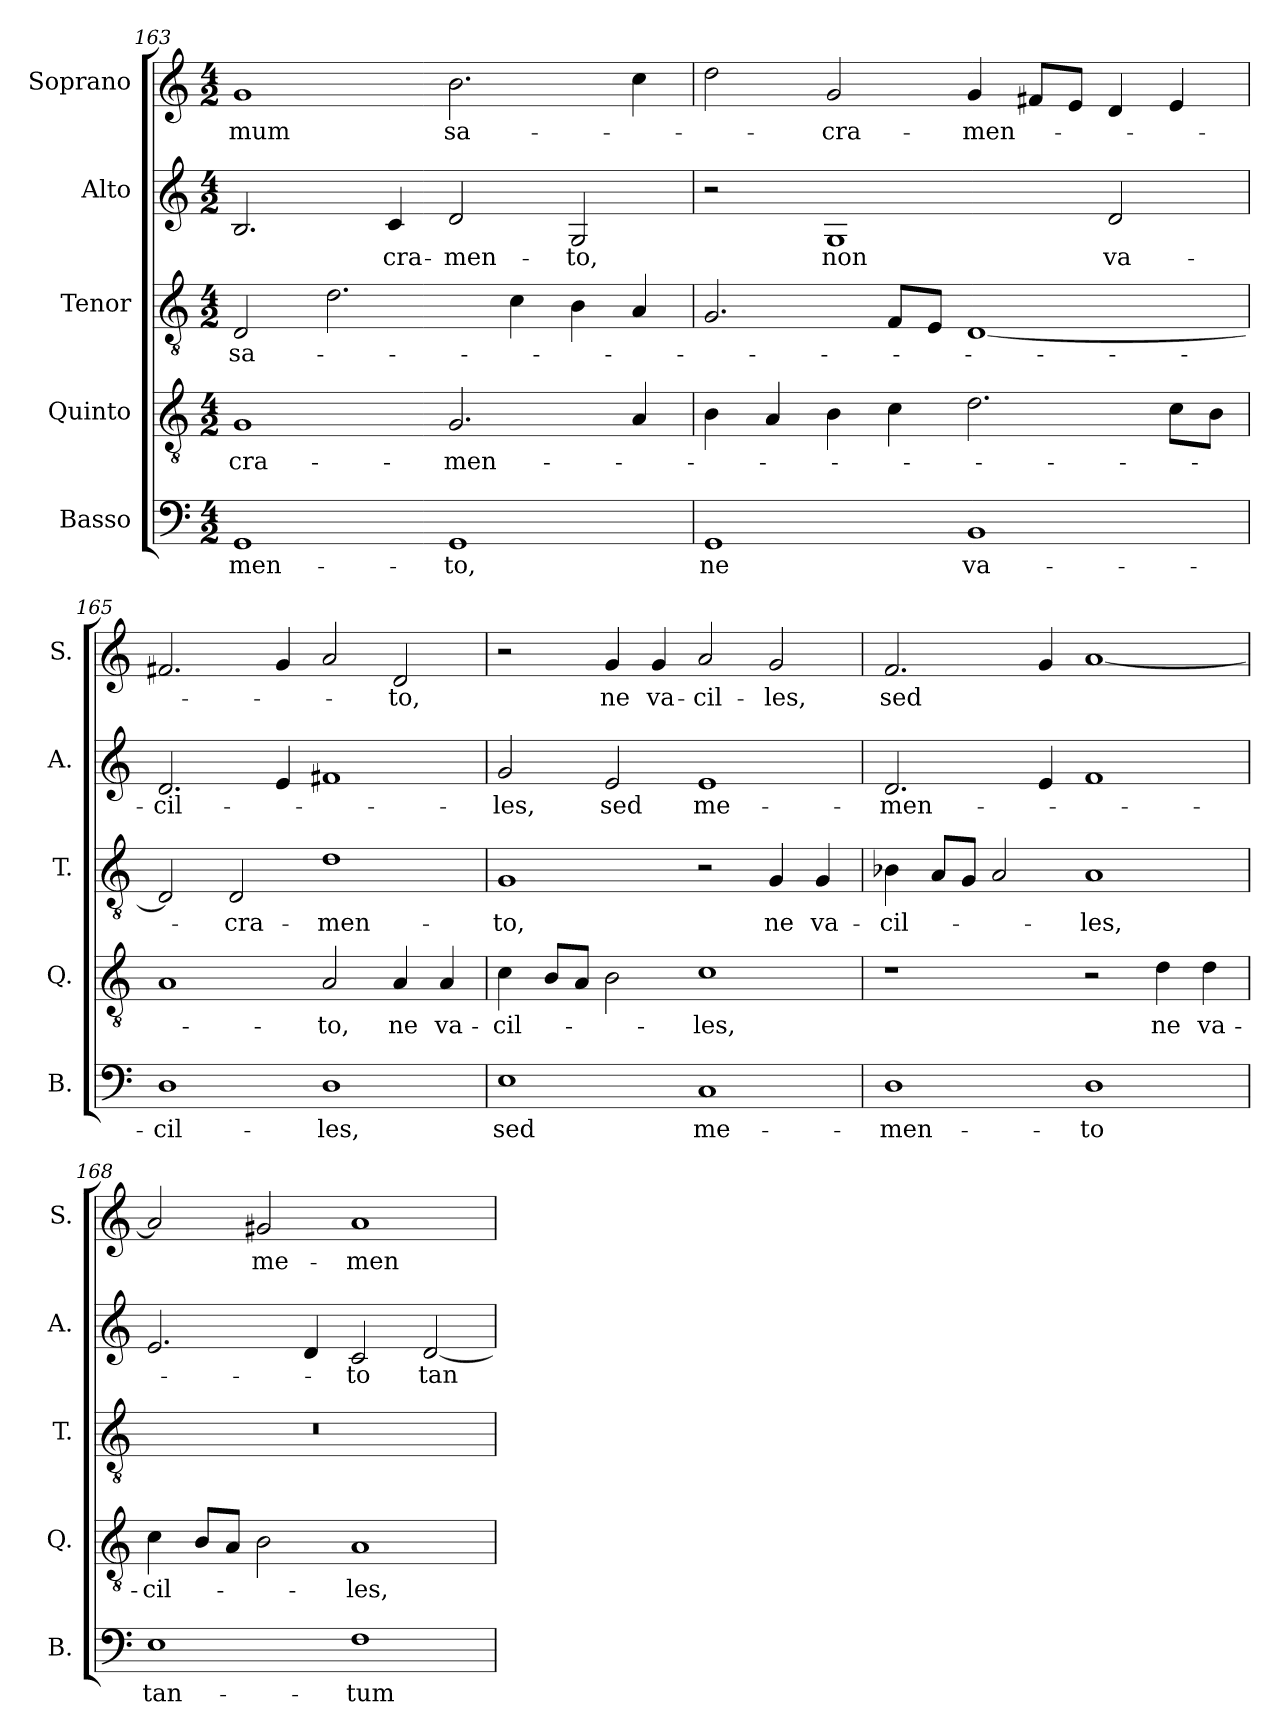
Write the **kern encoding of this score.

**kern	**text	**kern	**text	**kern	**text	**kern	**text	**kern	**text
*part5	*part5	*part4	*part4	*part3	*part3	*part2	*part2	*part1	*part1
*staff5	*staff5	*staff4	*staff4	*staff3	*staff3	*staff2	*staff2	*staff1	*staff1
*I"Basso	*	*I"Quinto	*	*I"Tenor	*	*I"Alto	*	*I"Soprano	*
*I'B.	*	*I'Q.	*	*I'T.	*	*I'A.	*	*I'S.	*
*clefF4	*	*clefGv2	*	*clefGv2	*	*clefG2	*	*clefG2	*
*	*	*ITrd7c12	*	*ITrd7c12	*	*	*	*	*
*k[]	*	*k[]	*	*k[]	*	*k[]	*	*k[]	*
*C:	*	*C:	*	*C:	*	*C:	*	*C:	*
*M4/2	*	*M4/2	*	*M4/2	*	*M4/2	*	*M4/2	*
=163	=163	=163	=163	=163	=163	=163	=163	=163	=163
!	!LO:LY:b:color=#000000	!	!	!	!	!	!	!	!
!	!	!	!LO:LY:b:color=#000000	!	!	!	!	!	!
!	!	!	!	!	!LO:LY:b:color=#000000	!	!	!	!
!	!	!	!	!	!	!	!	!	!LO:LY:b:color=#000000
1GGi	-men-	1GGi	-cra-	2DDi/	sa-	2.Bi/	.	1gi	-mum
.	.	.	.	2.Di\	.	.	.	.	.
!	!	!	!	!	!	!	!LO:LY:b:color=#000000	!	!
.	.	.	.	.	.	4ci/	-cra-	.	.
!	!LO:LY:b:color=#000000	!	!	!	!	!	!	!	!
!	!	!	!LO:LY:b:color=#000000	!	!	!	!	!	!
!	!	!	!	!	!	!	!LO:LY:b:color=#000000	!	!
!	!	!	!	!	!	!	!	!	!LO:LY:b:color=#000000
1GGi	-to,	2.GGi/	-men-	.	.	2di/	-men-	2.bi\	sa-
.	.	.	.	4Ci\	.	.	.	.	.
!	!	!	!	!	!	!	!LO:LY:b:color=#000000	!	!
.	.	.	.	4BBi\	.	2Gi/	-to,	.	.
.	.	4AAi/	.	4AAi/	.	.	.	4cci\	.
=164	=164	=164	=164	=164	=164	=164	=164	=164	=164
!	!LO:LY:b:color=#000000	!	!	!	!	!	!	!	!
1GGi	ne	4BBi\	.	2.GGi/	.	2r	.	2ddi\	.
.	.	4AAi/	.	.	.	.	.	.	.
!	!	!	!	!	!	!	!LO:LY:b:color=#000000	!	!
!	!	!	!	!	!	!	!	!	!LO:LY:b:color=#000000
.	.	4BBi\	.	.	.	1Gi	non	2gi/	-cra-
.	.	4Ci\	.	8FFi/L	.	.	.	.	.
.	.	.	.	8EEi/J	.	.	.	.	.
!	!LO:LY:b:color=#000000	!	!	!	!	!	!	!	!
!	!	!	!	!	!	!	!	!	!LO:LY:b:color=#000000
1BBi	va-	2.Di\	.	[1DDi	.	.	.	4gi/	-men-
.	.	.	.	.	.	.	.	8f#Xi/L	.
.	.	.	.	.	.	.	.	8ei/J	.
!	!	!	!	!	!	!	!LO:LY:b:color=#000000	!	!
.	.	.	.	.	.	2di/	va-	4di/	.
.	.	8Ci\L	.	.	.	.	.	4ei/	.
.	.	8BBi\J	.	.	.	.	.	.	.
=165	=165	=165	=165	=165	=165	=165	=165	=165	=165
!	!LO:LY:b:color=#000000	!	!	!	!	!	!	!	!
!	!	!	!	!	!	!	!LO:LY:b:color=#000000	!	!
1Di	-cil-	1AAi	.	2DDi/]	.	2.di/	-cil-	2.f#Xi/	.
!	!	!	!	!	!LO:LY:b:color=#000000	!	!	!	!
.	.	.	.	2DDi/	-cra-	.	.	.	.
.	.	.	.	.	.	4ei/	.	4gi/	.
!	!LO:LY:b:color=#000000	!	!	!	!	!	!	!	!
!	!	!	!LO:LY:b:color=#000000	!	!	!	!	!	!
!	!	!	!	!	!LO:LY:b:color=#000000	!	!	!	!
1Di	-les,	2AAi/	-to,	1Di	-men-	1f#Xi	.	2ai/	.
!	!	!	!LO:LY:b:color=#000000	!	!	!	!	!	!
!	!	!	!	!	!	!	!	!	!LO:LY:b:color=#000000
.	.	4AAi/	ne	.	.	.	.	2di/	-to,
!	!	!	!LO:LY:b:color=#000000	!	!	!	!	!	!
.	.	4AAi/	va-	.	.	.	.	.	.
!!LO:PB:g=z
=166	=166	=166	=166	=166	=166	=166	=166	=166	=166
!	!LO:LY:b:color=#000000	!	!	!	!	!	!	!	!
!	!	!	!LO:LY:b:color=#000000	!	!	!	!	!	!
!	!	!	!	!	!LO:LY:b:color=#000000	!	!	!	!
!	!	!	!	!	!	!	!LO:LY:b:color=#000000	!	!
1Ei	sed	4Ci\	-cil-	1GGi	-to,	2gi/	-les,	2r	.
.	.	8BBi/L	.	.	.	.	.	.	.
.	.	8AAi/J	.	.	.	.	.	.	.
!	!	!	!	!	!	!	!LO:LY:b:color=#000000	!	!
!	!	!	!	!	!	!	!	!	!LO:LY:b:color=#000000
.	.	2BBi\	.	.	.	2ei/	sed	4gi/	ne
!	!	!	!	!	!	!	!	!	!LO:LY:b:color=#000000
.	.	.	.	.	.	.	.	4gi/	va-
!	!LO:LY:b:color=#000000	!	!	!	!	!	!	!	!
!	!	!	!LO:LY:b:color=#000000	!	!	!	!	!	!
!	!	!	!	!	!	!	!LO:LY:b:color=#000000	!	!
!	!	!	!	!	!	!	!	!	!LO:LY:b:color=#000000
1Ci	me-	1Ci	-les,	2r	.	1ei	me-	2ai/	-cil-
!	!	!	!	!	!LO:LY:b:color=#000000	!	!	!	!
!	!	!	!	!	!	!	!	!	!LO:LY:b:color=#000000
.	.	.	.	4GGi/	ne	.	.	2gi/	-les,
!	!	!	!	!	!LO:LY:b:color=#000000	!	!	!	!
.	.	.	.	4GGi/	va-	.	.	.	.
=167	=167	=167	=167	=167	=167	=167	=167	=167	=167
!	!LO:LY:b:color=#000000	!	!	!	!	!	!	!	!
!	!	!	!	!	!LO:LY:b:color=#000000	!	!	!	!
!	!	!	!	!	!	!	!LO:LY:b:color=#000000	!	!
!	!	!	!	!	!	!	!	!	!LO:LY:b:color=#000000
1Di	-men-	1r	.	4BB-Xi\	-cil-	2.di/	-men-	2.fi/	sed
.	.	.	.	8AAi/L	.	.	.	.	.
.	.	.	.	8GGi/J	.	.	.	.	.
.	.	.	.	2AAi/	.	.	.	.	.
.	.	.	.	.	.	4ei/	.	4gi/	.
!	!LO:LY:b:color=#000000	!	!	!	!	!	!	!	!
!	!	!	!	!	!LO:LY:b:color=#000000	!	!	!	!
1Di	-to	2r	.	1AAi	-les,	1fi	.	[1ai	.
!	!	!	!LO:LY:b:color=#000000	!	!	!	!	!	!
.	.	4Di\	ne	.	.	.	.	.	.
!	!	!	!LO:LY:b:color=#000000	!	!	!	!	!	!
.	.	4Di\	va-	.	.	.	.	.	.
=168	=168	=168	=168	=168	=168	=168	=168	=168	=168
!	!LO:LY:b:color=#000000	!	!	!	!	!	!	!	!
!	!	!	!LO:LY:b:color=#000000	!LO:N:vis=1	!	!	!	!	!
1Ei	tan-	4Ci\	-cil-	0r	.	2.ei/	.	2ai/]	.
.	.	8BBi/L	.	.	.	.	.	.	.
.	.	8AAi/J	.	.	.	.	.	.	.
!	!	!	!	!	!	!	!	!	!LO:LY:b:color=#000000
.	.	2BBi\	.	.	.	.	.	2g#Xi/	me-
.	.	.	.	.	.	4di/	.	.	.
!	!LO:LY:b:color=#000000	!	!	!	!	!	!	!	!
!	!	!	!LO:LY:b:color=#000000	!	!	!	!	!	!
!	!	!	!	!	!	!	!LO:LY:b:color=#000000	!	!
!	!	!	!	!	!	!	!	!	!LO:LY:b:color=#000000
1Fi	-tum	1AAi	-les,	.	.	2ci/	-to	1ai	-men-
!	!	!	!	!	!	!	!LO:LY:b:color=#000000	!	!
.	.	.	.	.	.	[2di/	tan-	.	.
=	=	=	=	=	=	=	=	=	=
*-	*-	*-	*-	*-	*-	*-	*-	*-	*-
